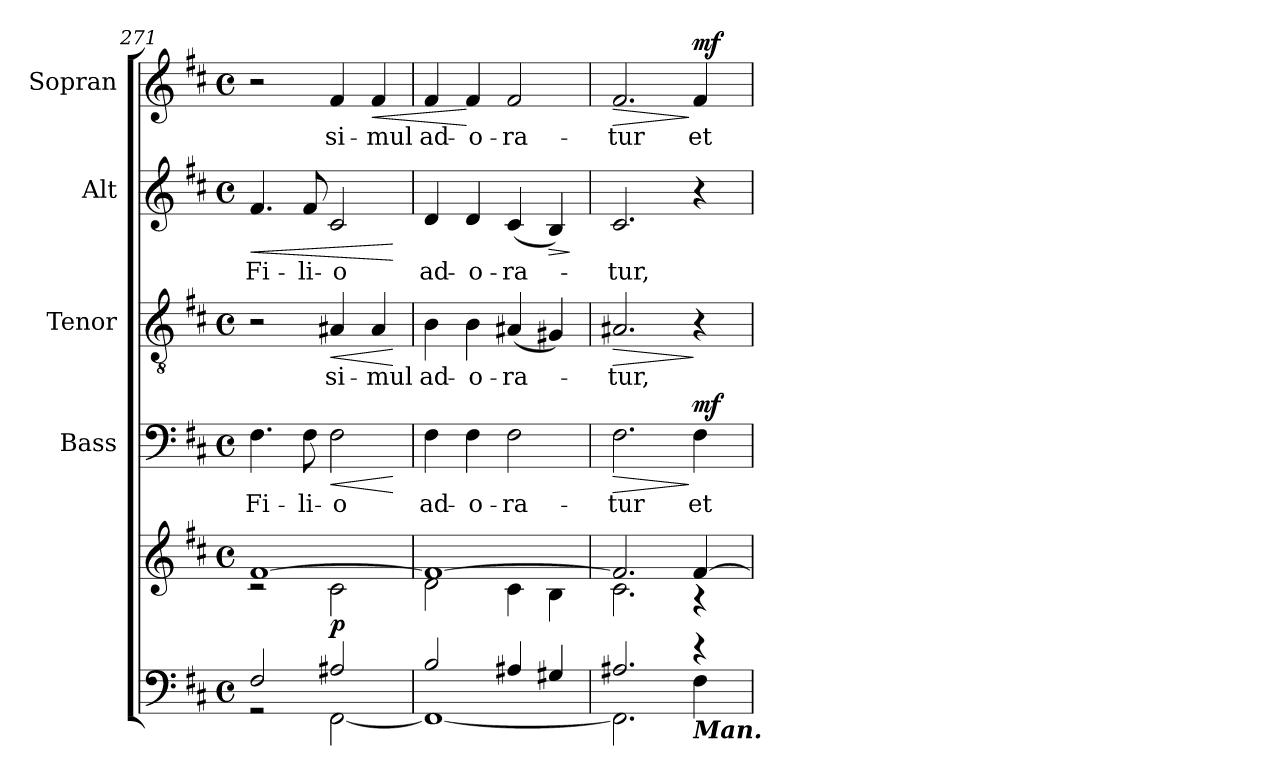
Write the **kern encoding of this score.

**kern	**kern	**dynam	**kern	**text	**dynam	**kern	**text	**dynam	**kern	**text	**dynam	**kern	**text	**dynam
*part5	*part5	*part5	*part4	*part4	*part4	*part3	*part3	*part3	*part2	*part2	*part2	*part1	*part1	*part1
*staff6	*staff5	*staff5/6	*staff4	*staff4	*staff4	*staff3	*staff3	*staff3	*staff2	*staff2	*staff2	*staff1	*staff1	*staff1
*	*	*	*I"Bass	*	*	*I"Tenor	*	*	*I"Alt	*	*	*I"Sopran	*	*
*	*	*	*I'B.	*	*	*I'T.	*	*	*I'A.	*	*	*I'S.	*	*
*clefF4	*clefG2	*	*clefF4	*	*	*clefGv2	*	*	*clefG2	*	*	*clefG2	*	*
*k[f#c#]	*k[f#c#]	*	*k[f#c#]	*	*	*k[f#c#]	*	*	*k[f#c#]	*	*	*k[f#c#]	*	*
*D:	*D:	*	*D:	*	*	*D:	*	*	*D:	*	*	*D:	*	*
*M4/4	*M4/4	*	*M4/4	*	*	*M4/4	*	*	*M4/4	*	*	*M4/4	*	*
*met(c)	*met(c)	*	*met(c)	*	*	*met(c)	*	*	*met(c)	*	*	*met(c)	*	*
=271	=271	=271	=271	=271	=271	=271	=271	=271	=271	=271	=271	=271	=271	=271
*^	*^	*	*	*	*	*	*	*	*	*	*	*	*	*
!	!	!	!	!	!	!LO:LY:b	!	!	!	!	!	!LO:LY:b	!LO:HP:b	!	!	!
2F#/	2rGG	[>1f#	2rc	.	4.F#\	Fi-	.	2r	.	.	4.f#/	Fi-	<	2r	.	.
!	!	!	!	!	!	!LO:LY:b	!	!	!	!	!	!LO:LY:b	!	!	!	!
.	.	.	.	.	8F#\	-li-	.	.	.	.	8f#/	-li-	.	.	.	.
!	!	!	!	!LO:DY:b	!	!LO:LY:b	!LO:HP:b	!	!LO:LY:b	!LO:HP:b	!	!LO:LY:b	!	!	!LO:LY:b	!
2A#X/	[<2FF#\	.	2c#\	p	2F#\	-o	<	4A#X/	si-	<	2c#/	-o	.	4f#/	si-	.
!	!	!	!	!	!	!	!	!	!LO:LY:b	!	!	!	!	!	!LO:LY:b	!LO:HP:b
.	.	.	.	.	.	.	.	4A#/	-mul	.	.	.	.	4f#/	-mul	<
*v	*v	*	*	*	*	*	*	*	*	*	*	*	*	*	*	*
*	*v	*v	*	*	*	*	*	*	*	*	*	*	*	*	*
.	.	.	.	.	[	.	.	[	.	.	[	.	.	.
=272	=272	=272	=272	=272	=272	=272	=272	=272	=272	=272	=272	=272	=272	=272
*^	*^	*	*	*	*	*	*	*	*	*	*	*	*	*
!	!	!	!	!	!	!LO:LY:b	!	!	!LO:LY:b	!	!	!LO:LY:b	!	!	!LO:LY:b	!
2B/	1FF#_	1f#_	2d\	.	4F#\	ad-	.	4B\	ad-	.	4d/	ad-	.	4f#/	ad-	.
!	!	!	!	!	!	!LO:LY:b	!	!	!LO:LY:b	!	!	!LO:LY:b	!	!	!LO:LY:b	!
.	.	.	.	.	4F#\	-o-	.	4B\	-o-	.	4d/	-o-	.	4f#/	-o-	[
!	!	!	!	!	!	!LO:LY:b	!	!	!LO:LY:b	!	!	!LO:LY:b	!	!	!LO:LY:b	!
4A#X/	.	.	4c#\	.	2F#\	-ra-	.	(<4A#X/	-ra-	.	(<4c#/	-ra-	.	2f#/	-ra-	.
!	!	!	!	!	!	!	!	!	!	!	!	!	!LO:HP:b	!	!	!
4G#X/	.	.	4B\	.	.	.	.	4G#X/)	.	.	4B/)	.	>	.	.	.
*v	*v	*	*	*	*	*	*	*	*	*	*	*	*	*	*	*
*	*v	*v	*	*	*	*	*	*	*	*	*	*	*	*	*
.	.	.	.	.	.	.	.	.	.	.	]	.	.	.
=273	=273	=273	=273	=273	=273	=273	=273	=273	=273	=273	=273	=273	=273	=273
*^	*^	*	*	*	*	*	*	*	*	*	*	*	*	*
!	!	!	!	!	!	!LO:LY:b	!LO:HP:b	!	!LO:LY:b	!LO:HP:b	!	!LO:LY:b	!	!	!LO:LY:b	!LO:HP:b
2.A#X/	2.FF#\]	2.f#/]	2.c#\	.	2.F#\	-tur	>	2.A#X/	-tur,	>	2.c#/	-tur,	.	2.f#/	-tur	>
!LO:TX:b:Bi:t=Man.	!	!	!	!	!	!	!	!	!	!	!	!	!	!	!	!
!	!	!	!	!	!	!LO:LY:b	!LO:DY:n=1:a	!	!	!	!	!	!	!	!LO:LY:b	!LO:DY:n=1:a
4rd	4F#\	[>4f#/	4rA	.	4F#\	et	] mf	4r	.	]	4r	.	.	4f#/	et	] mf
*v	*v	*	*	*	*	*	*	*	*	*	*	*	*	*	*	*
*	*v	*v	*	*	*	*	*	*	*	*	*	*	*	*	*
=	=	=	=	=	=	=	=	=	=	=	=	=	=	=
*-	*-	*-	*-	*-	*-	*-	*-	*-	*-	*-	*-	*-	*-	*-
